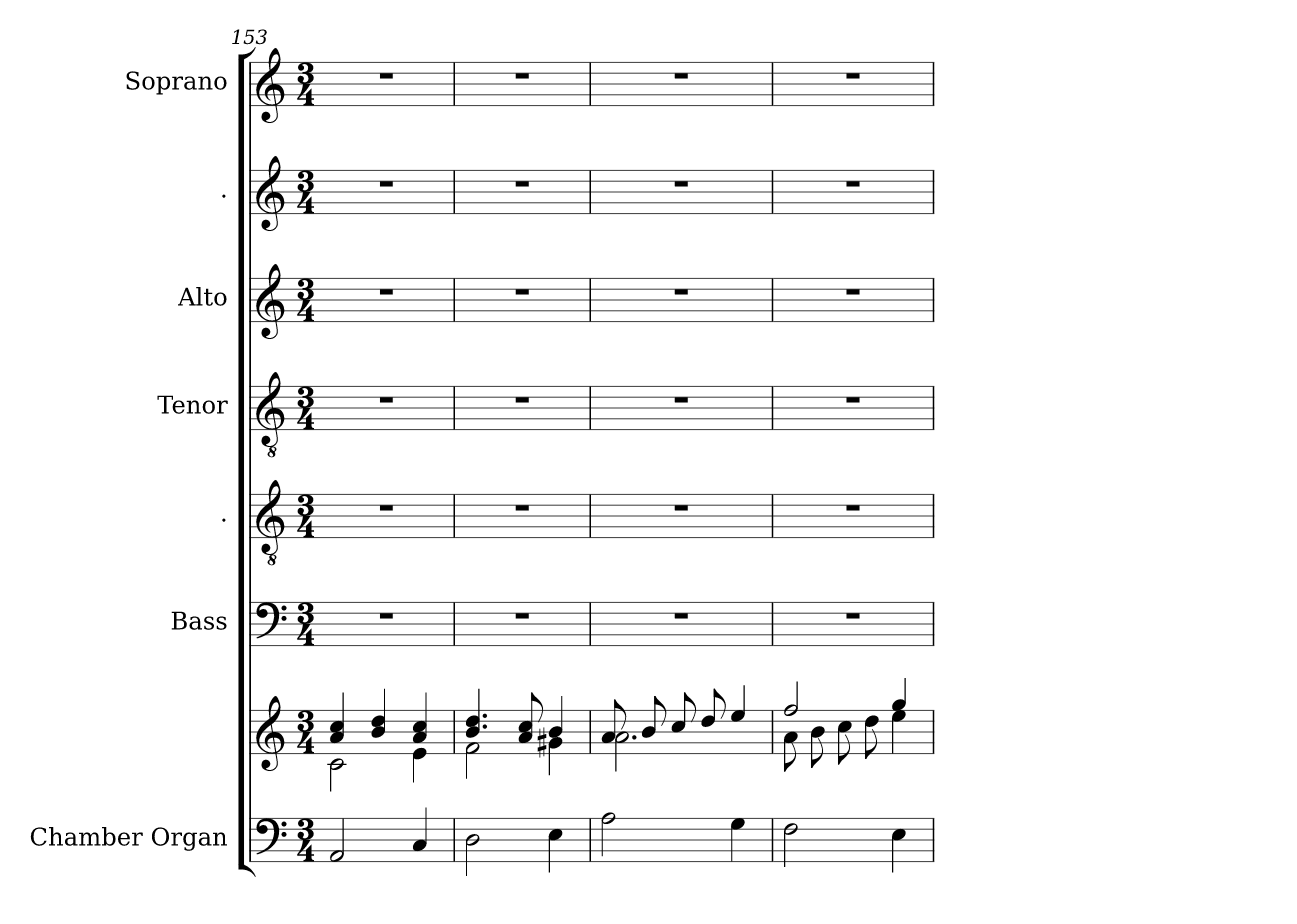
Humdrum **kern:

**kern	**kern	**kern	**kern	**kern	**kern	**kern	**kern
*part7	*part7	*part6	*part5	*part4	*part3	*part2	*part1
*staff8	*staff7	*staff6	*staff5	*staff4	*staff3	*staff2	*staff1
*I"Chamber  Organ	*	*I"Bass	*I".	*I"Tenor	*I"Alto	*I".	*I"Soprano
*I'Org.	*	*I'B.	*	*I'T.	*I'A.	*	*I'S.
!!LO:PB:g=z
*clefF4	*clefG2	*clefF4	*clefGv2	*clefGv2	*clefG2	*clefG2	*clefG2
*	*	*	*ITrd7c12	*ITrd7c12	*	*	*
*k[]	*k[]	*k[]	*k[]	*k[]	*k[]	*k[]	*k[]
*C:	*C:	*C:	*C:	*C:	*C:	*C:	*C:
*M3/4	*M3/4	*M3/4	*M3/4	*M3/4	*M3/4	*M3/4	*M3/4
=153	=153	=153	=153	=153	=153	=153	=153
*	*^	*	*	*	*	*	*
!	!	!	!LO:N:vis=1	!LO:N:vis=1	!LO:N:vis=1	!LO:N:vis=1	!LO:N:vis=1	!LO:N:vis=1
2AAi/	4ai/ 4cci	2ci\	2.r	2.r	2.r	2.r	2.r	2.r
.	4bi/ 4ddi	.	.	.	.	.	.	.
4Ci/	4ai/ 4cci	4ei\	.	.	.	.	.	.
=154	=154	=154	=154	=154	=154	=154	=154	=154
!	!	!	!LO:N:vis=1	!LO:N:vis=1	!LO:N:vis=1	!LO:N:vis=1	!LO:N:vis=1	!LO:N:vis=1
2Di\	4.bi/ 4.ddi	2fi\	2.r	2.r	2.r	2.r	2.r	2.r
.	8ai/ 8cci	.	.	.	.	.	.	.
4Ei\	4bi/	4g#Xi\	.	.	.	.	.	.
=155	=155	=155	=155	=155	=155	=155	=155	=155
!	!	!	!LO:N:vis=1	!LO:N:vis=1	!LO:N:vis=1	!LO:N:vis=1	!LO:N:vis=1	!LO:N:vis=1
2Ai\	8ai/	2.ai\	2.r	2.r	2.r	2.r	2.r	2.r
.	8bi/	.	.	.	.	.	.	.
.	8cci/	.	.	.	.	.	.	.
.	8ddi/	.	.	.	.	.	.	.
4Gi\	4eei/	.	.	.	.	.	.	.
=156	=156	=156	=156	=156	=156	=156	=156	=156
!	!	!	!LO:N:vis=1	!LO:N:vis=1	!LO:N:vis=1	!LO:N:vis=1	!LO:N:vis=1	!LO:N:vis=1
2Fi\	2ffi/	8ai\	2.r	2.r	2.r	2.r	2.r	2.r
.	.	8bi\	.	.	.	.	.	.
.	.	8cci\	.	.	.	.	.	.
.	.	8ddi\	.	.	.	.	.	.
4Ei\	4ggi/	4eei\	.	.	.	.	.	.
*	*v	*v	*	*	*	*	*	*
=	=	=	=	=	=	=	=
*-	*-	*-	*-	*-	*-	*-	*-
